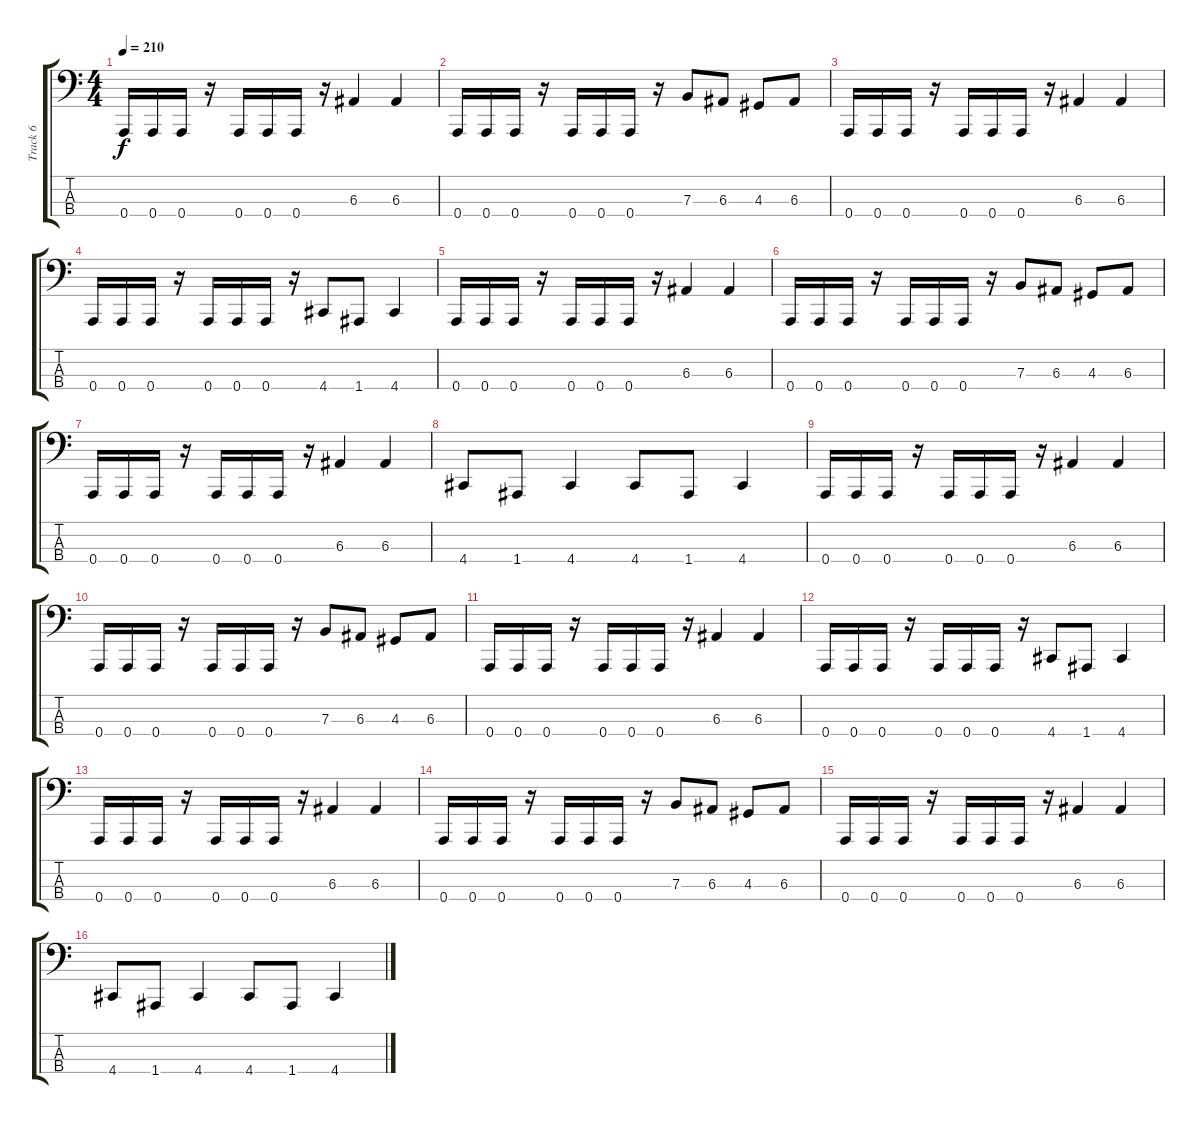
\track ("Track 6" "Track 6") {instrument electricbassfinger}
\staff {score tabs}
\tuning (D2 A1 E1 A0) {hide}
\ts (4 4)
\tempo 210
\clef f4
\ks c
0.4.16{dy f} 0.4.16 0.4.16 r.16 0.4.16 0.4.16 0.4.16 r.16 6.3.4 6.3.4 |
0.4.16 0.4.16 0.4.16 r.16 0.4.16 0.4.16 0.4.16 r.16 7.3.8 6.3.8 4.3.8 6.3.8 |
0.4.16 0.4.16 0.4.16 r.16 0.4.16 0.4.16 0.4.16 r.16 6.3.4 6.3.4 |
0.4.16 0.4.16 0.4.16 r.16 0.4.16 0.4.16 0.4.16 r.16 4.4.8 1.4.8 4.4.4 |
0.4.16 0.4.16 0.4.16 r.16 0.4.16 0.4.16 0.4.16 r.16 6.3.4 6.3.4 |
0.4.16 0.4.16 0.4.16 r.16 0.4.16 0.4.16 0.4.16 r.16 7.3.8 6.3.8 4.3.8 6.3.8 |
0.4.16 0.4.16 0.4.16 r.16 0.4.16 0.4.16 0.4.16 r.16 6.3.4 6.3.4 |
4.4.8 1.4.8 4.4.4 4.4.8 1.4.8 4.4.4 |
0.4.16 0.4.16 0.4.16 r.16 0.4.16 0.4.16 0.4.16 r.16 6.3.4 6.3.4 |
0.4.16 0.4.16 0.4.16 r.16 0.4.16 0.4.16 0.4.16 r.16 7.3.8 6.3.8 4.3.8 6.3.8 |
0.4.16 0.4.16 0.4.16 r.16 0.4.16 0.4.16 0.4.16 r.16 6.3.4 6.3.4 |
0.4.16 0.4.16 0.4.16 r.16 0.4.16 0.4.16 0.4.16 r.16 4.4.8 1.4.8 4.4.4 |
0.4.16 0.4.16 0.4.16 r.16 0.4.16 0.4.16 0.4.16 r.16 6.3.4 6.3.4 |
0.4.16 0.4.16 0.4.16 r.16 0.4.16 0.4.16 0.4.16 r.16 7.3.8 6.3.8 4.3.8 6.3.8 |
0.4.16 0.4.16 0.4.16 r.16 0.4.16 0.4.16 0.4.16 r.16 6.3.4 6.3.4 |
4.4.8 1.4.8 4.4.4 4.4.8 1.4.8 4.4.4
